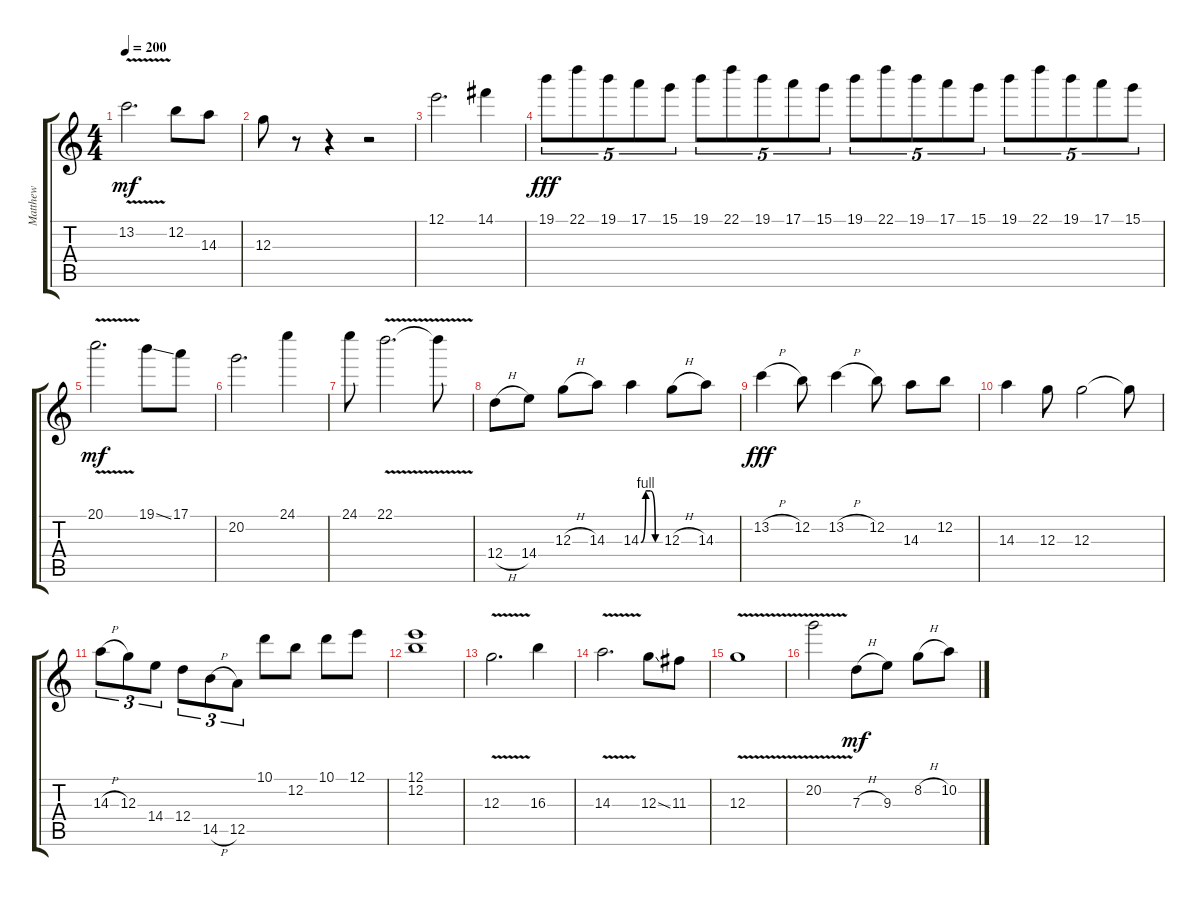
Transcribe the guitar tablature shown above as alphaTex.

\track ("Matthew" "Matthew") {instrument distortionguitar}
\staff {score tabs}
\tuning (E4 B3 G3 D3 A2 E2) {hide}
\ts (4 4)
\tempo 200
\clef g2
\ks c
13.2{v}.2{d dy mf} 12.2.8 14.3.8 |
12.3.8 r.8 r.4 r.2 |
12.1.2{d} 14.1.4 |
19.1.8{tu (5 4) dy fff} 22.1.8{tu (5 4)} 19.1.8{tu (5 4)} 17.1.8{tu (5 4)} 15.1.8{tu (5 4)} 19.1.8{tu (5 4)} 22.1.8{tu (5 4)} 19.1.8{tu (5 4)} 17.1.8{tu (5 4)} 15.1.8{tu (5 4)} 19.1.8{tu (5 4)} 22.1.8{tu (5 4)} 19.1.8{tu (5 4)} 17.1.8{tu (5 4)} 15.1.8{tu (5 4)} 19.1.8{tu (5 4)} 22.1.8{tu (5 4)} 19.1.8{tu (5 4)} 17.1.8{tu (5 4)} 15.1.8{tu (5 4)} |
20.1{v}.2{d dy mf} 19.1{ss}.8 17.1.8 |
20.2.2{d} 24.1.4 |
24.1.8 22.1{v}.2{d} 22.1{v t}.8 |
12.4{h}.8 14.4.8 12.3{h}.8 14.3.8 14.3{be (custom 0 0 15 4 30 4 45 0 60 0)}.4 12.3{h}.8 14.3.8 |
13.2{h}.4{dy fff} 12.2.8 13.2{h}.4 12.2.8 14.3.8 12.2.8 |
14.3.4 12.3.8 12.3.2 12.3{t}.8 |
14.3{h}.8{tu (3 2)} 12.3.8{tu (3 2)} 14.4.8{tu (3 2)} 12.4.8{tu (3 2)} 14.5{h}.8{tu (3 2)} 12.5.8{tu (3 2)} 10.1.8 12.2.8 10.1.8 12.1.8 |
(12.1 12.2).1 |
12.3{v}.2{d} 16.3.4 |
14.3{v}.2{d} 12.3{ss}.8 11.3.8 |
12.3{v}.1 |
20.2{v}.2 7.3{h}.8{dy mf} 9.3.8 8.2{h}.8 10.2.8
